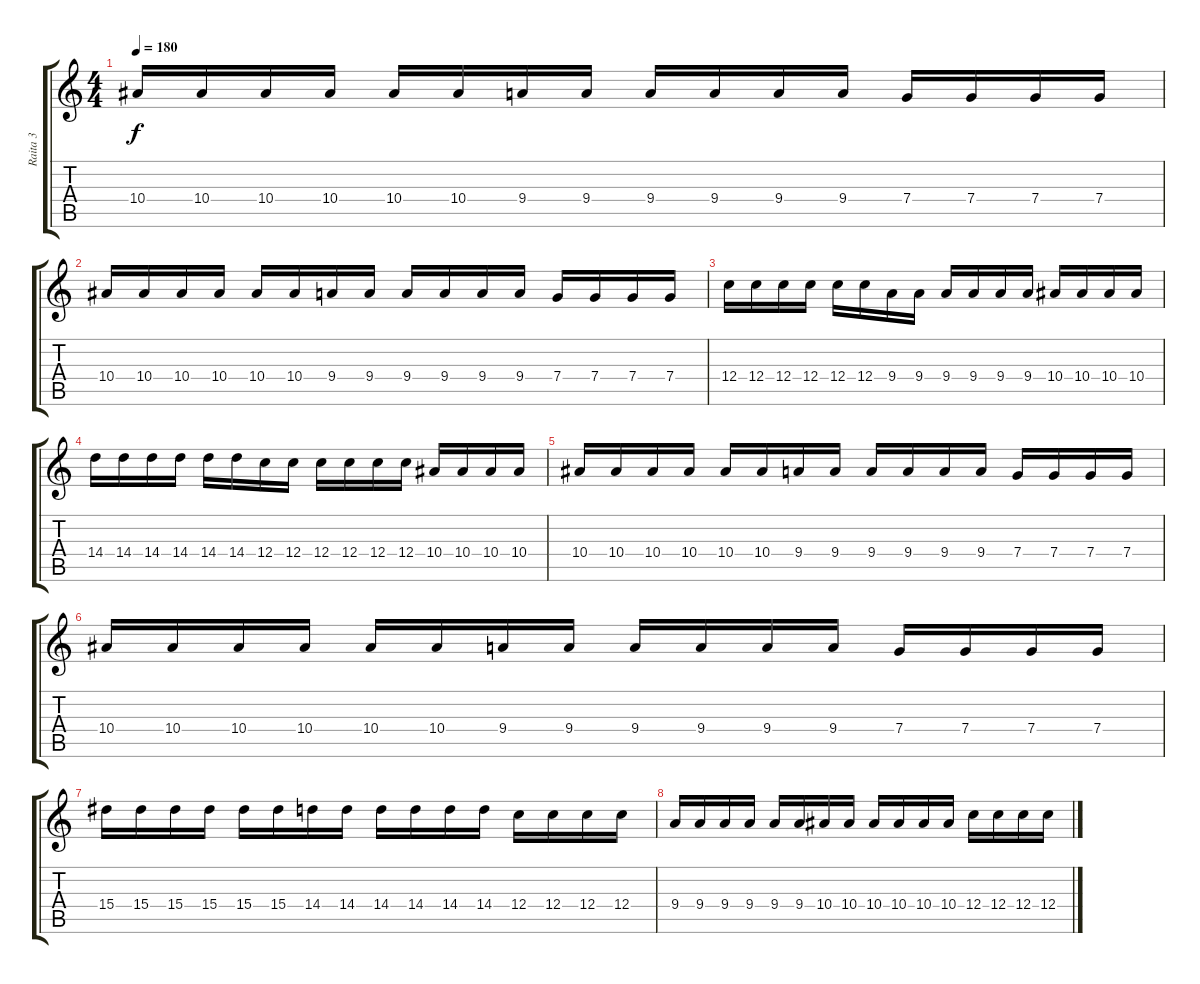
\track ("Raita 3" "Raita 3") {instrument distortionguitar}
\staff {score tabs}
\tuning (D4 A3 F3 C3 G2 C2) {hide}
\ts (4 4)
\tempo 180
\clef g2
\ks c
10.4.16{dy f volume 14 instrument overdrivenguitar} 10.4.16 10.4.16 10.4.16 10.4.16 10.4.16 9.4.16 9.4.16 9.4.16 9.4.16 9.4.16 9.4.16 7.4.16 7.4.16 7.4.16 7.4.16 |
10.4.16 10.4.16 10.4.16 10.4.16 10.4.16 10.4.16 9.4.16 9.4.16 9.4.16 9.4.16 9.4.16 9.4.16 7.4.16 7.4.16 7.4.16 7.4.16 |
12.4.16 12.4.16 12.4.16 12.4.16 12.4.16 12.4.16 9.4.16 9.4.16 9.4.16 9.4.16 9.4.16 9.4.16 10.4.16 10.4.16 10.4.16 10.4.16 |
14.4.16 14.4.16 14.4.16 14.4.16 14.4.16 14.4.16 12.4.16 12.4.16 12.4.16 12.4.16 12.4.16 12.4.16 10.4.16 10.4.16 10.4.16 10.4.16 |
10.4.16 10.4.16 10.4.16 10.4.16 10.4.16 10.4.16 9.4.16 9.4.16 9.4.16 9.4.16 9.4.16 9.4.16 7.4.16 7.4.16 7.4.16 7.4.16 |
10.4.16 10.4.16 10.4.16 10.4.16 10.4.16 10.4.16 9.4.16 9.4.16 9.4.16 9.4.16 9.4.16 9.4.16 7.4.16 7.4.16 7.4.16 7.4.16 |
15.4.16 15.4.16 15.4.16 15.4.16 15.4.16 15.4.16 14.4.16 14.4.16 14.4.16 14.4.16 14.4.16 14.4.16 12.4.16 12.4.16 12.4.16 12.4.16 |
9.4.16 9.4.16 9.4.16 9.4.16 9.4.16 9.4.16 10.4.16 10.4.16 10.4.16 10.4.16 10.4.16 10.4.16 12.4.16 12.4.16 12.4.16 12.4.16
